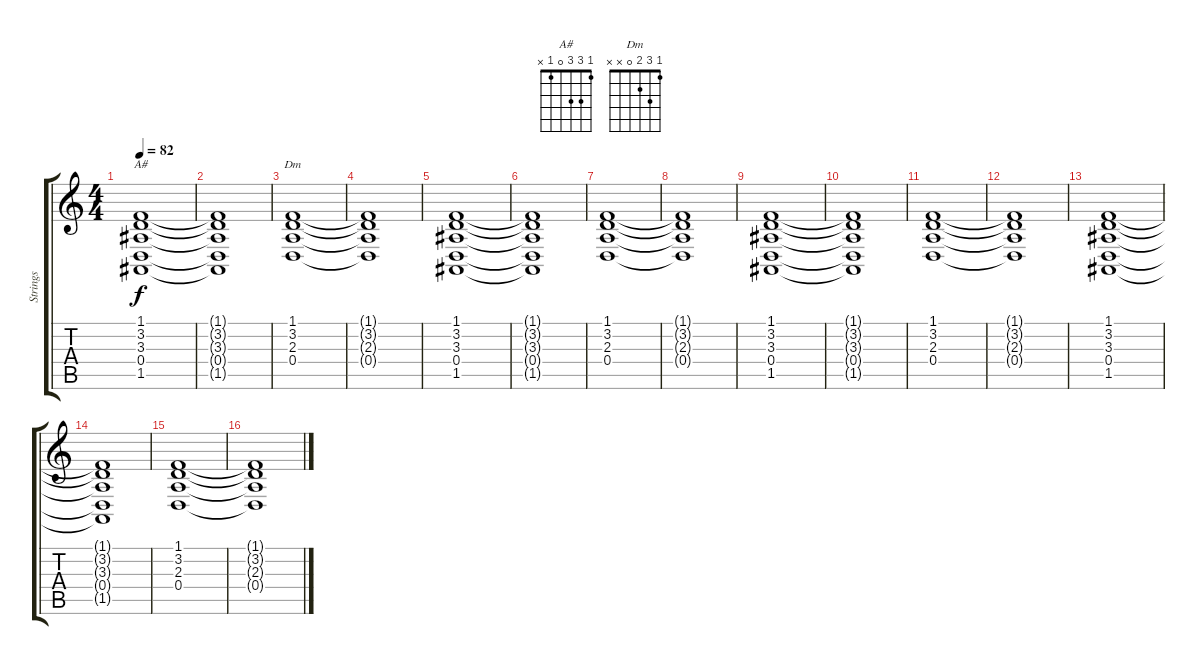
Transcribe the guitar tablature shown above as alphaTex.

\track ("Strings" "Strings") {instrument synthvoice}
\staff {score tabs}
\tuning (E4 B3 G3 D3 A2 E2) {hide}
\chord ("A#" 1 3 3 0 1 x)
\chord ("Dm" 1 3 2 0 x x)
\ts (4 4)
\tempo 82
\clef g2
\ks c
(1.1 3.2 3.3 0.4 1.5).1{ch "A#" dy f} |
(1.1{t} 3.2{t} 3.3{t} 0.4{t} 1.5{t}).1 |
(1.1 3.2 2.3 0.4).1{ch "Dm"} |
(1.1{t} 3.2{t} 2.3{t} 0.4{t}).1 |
(1.1 3.2 3.3 0.4 1.5).1 |
(1.1{t} 3.2{t} 3.3{t} 0.4{t} 1.5{t}).1 |
(1.1 3.2 2.3 0.4).1 |
(1.1{t} 3.2{t} 2.3{t} 0.4{t}).1 |
(1.1 3.2 3.3 0.4 1.5).1 |
(1.1{t} 3.2{t} 3.3{t} 0.4{t} 1.5{t}).1 |
(1.1 3.2 2.3 0.4).1 |
(1.1{t} 3.2{t} 2.3{t} 0.4{t}).1 |
(1.1 3.2 3.3 0.4 1.5).1 |
(1.1{t} 3.2{t} 3.3{t} 0.4{t} 1.5{t}).1 |
(1.1 3.2 2.3 0.4).1 |
(1.1{t} 3.2{t} 2.3{t} 0.4{t}).1
